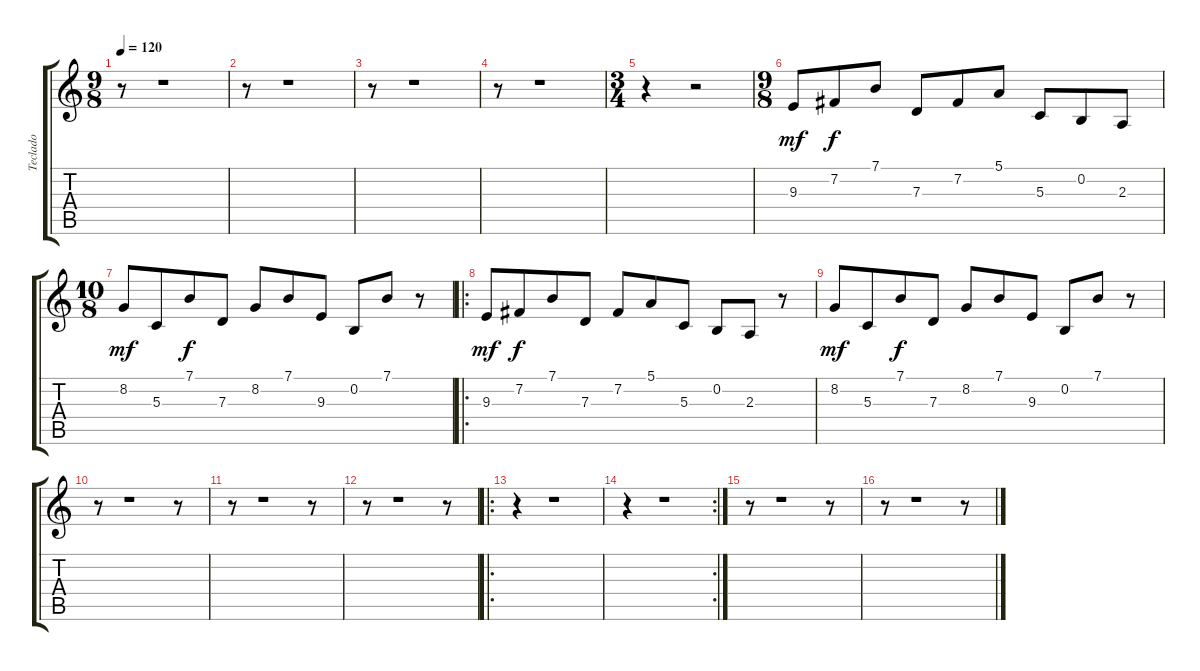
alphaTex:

\track ("Teclado" "Teclado") {instrument drawbarorgan}
\staff {score tabs}
\tuning (E4 B3 G3 D3 A2 E2) {hide}
\ts (9 8)
\tempo 120
\clef g2
\ks c
r.8{dy f} r.1 |
r.8 r.1 |
r.8 r.1 |
r.8 r.1 |
\ts (3 4)
r.4 r.2 |
\ts (9 8)
9.3.8{dy mf} 7.2.8{dy f} 7.1.8 7.3.8 7.2.8 5.1.8 5.3.8 0.2.8 2.3.8 |
\ts (10 8)
8.2.8{dy mf} 5.3.8 7.1.8{dy f} 7.3.8 8.2.8 7.1.8 9.3.8 0.2.8 7.1.8 r.8 |
\ro
9.3.8{dy mf} 7.2.8{dy f} 7.1.8 7.3.8 7.2.8 5.1.8 5.3.8 0.2.8 2.3.8 r.8 |
8.2.8{dy mf} 5.3.8 7.1.8{dy f} 7.3.8 8.2.8 7.1.8 9.3.8 0.2.8 7.1.8 r.8 |
r.8 r.1 r.8 |
r.8 r.1 r.8 |
r.8 r.1 r.8 |
\ro
r.4 r.1 |
\rc 2
r.4 r.1 |
r.8 r.1 r.8 |
r.8 r.1 r.8
